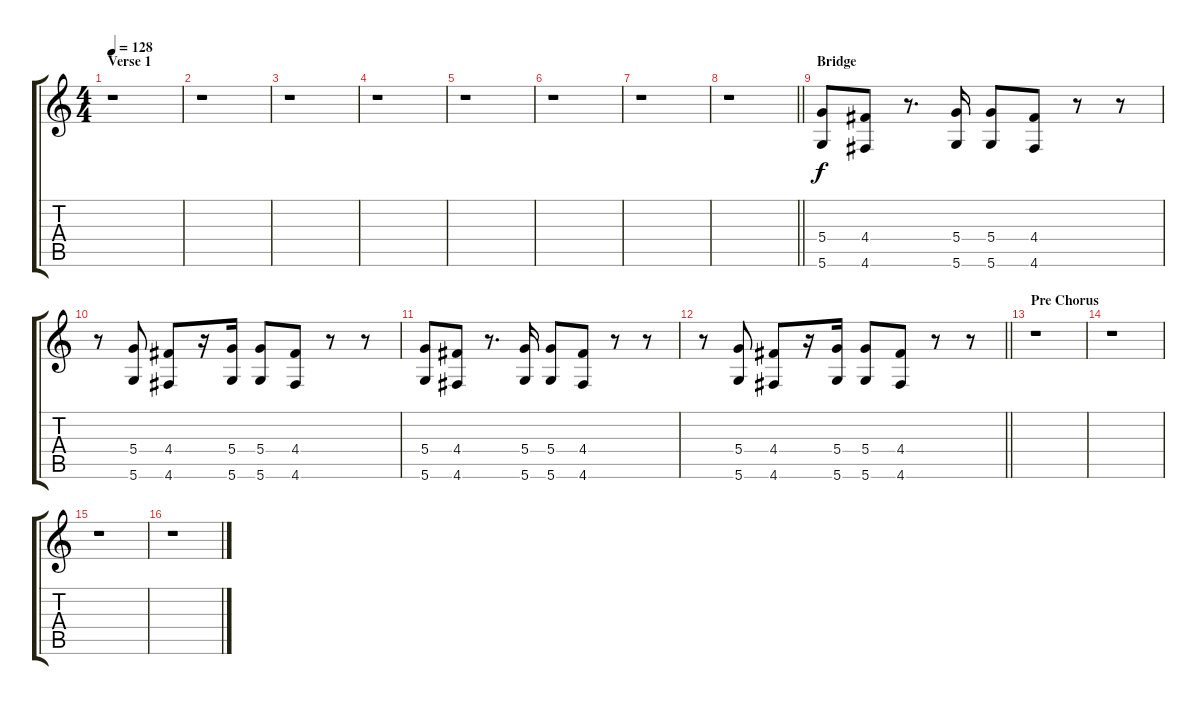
\track "" {instrument overdrivenguitar}
\staff {score tabs}
\tuning (E4 B3 G3 D3 A2 D2) {hide}
\ts (4 4)
\section ("" "Verse 1")
\tempo 128
\clef g2
\ks c
r.1{dy f} |
r.1 |
r.1 |
r.1 |
r.1 |
r.1 |
r.1 |
\barLineRight lightlight
r.1 |
\section ("" "Bridge")
(5.4 5.6).8 (4.4 4.6).8 r.8{d} (5.4 5.6).16 (5.4 5.6).8 (4.4 4.6).8 r.8 r.8 |
r.8 (5.4 5.6).8 (4.4 4.6).8 r.16 (5.4 5.6).16 (5.4 5.6).8 (4.4 4.6).8 r.8 r.8 |
(5.4 5.6).8 (4.4 4.6).8 r.8{d} (5.4 5.6).16 (5.4 5.6).8 (4.4 4.6).8 r.8 r.8 |
\barLineRight lightlight
r.8 (5.4 5.6).8 (4.4 4.6).8 r.16 (5.4 5.6).16 (5.4 5.6).8 (4.4 4.6).8 r.8 r.8 |
\section ("" "Pre Chorus")
r.1 |
r.1 |
r.1 |
r.1
